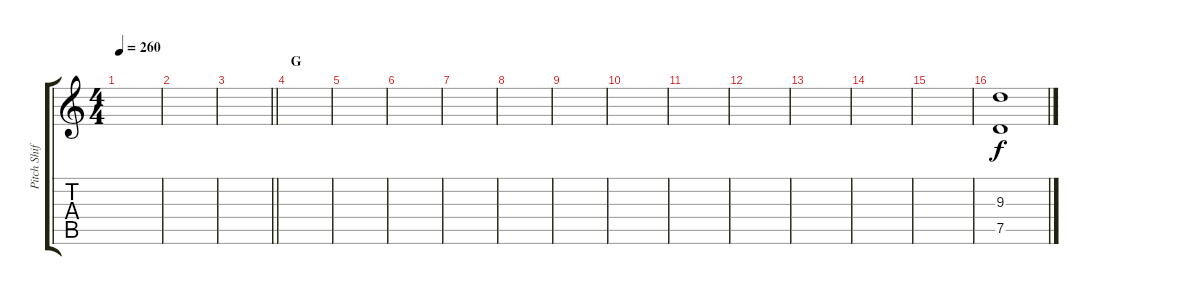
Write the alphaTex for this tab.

\track ("Pitch Shifter" "Pitch Shif") {instrument guitarharmonics}
\staff {score tabs}
\tuning (D4 A3 F3 C3 G2 D2) {hide}
\ts (4 4)
\tempo 260
\clef g2
\ks c
|
|
\barLineRight lightlight
|
\section ("" "G")
|
|
|
|
|
|
|
|
|
|
|
|
(9.3 7.5).1{instrument guitarharmonics}
